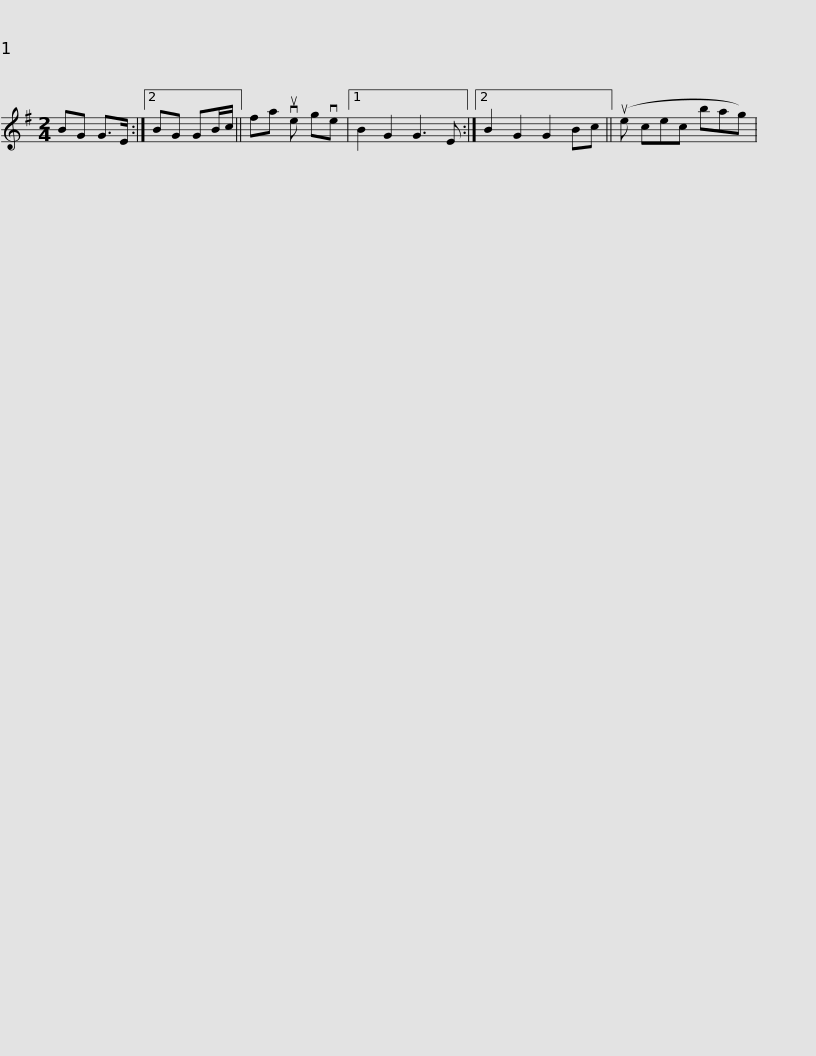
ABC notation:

X:1
L:1/8
M:2/4
I:linebreak $
K:G
V:1 treble
V:1
 BG G>E :|2 BG GB/c/ || fa vue gve |1 B2 G2 G3 E :|2 B2 G2 G2 Bc || %5
 (ue cec bag) | %6
